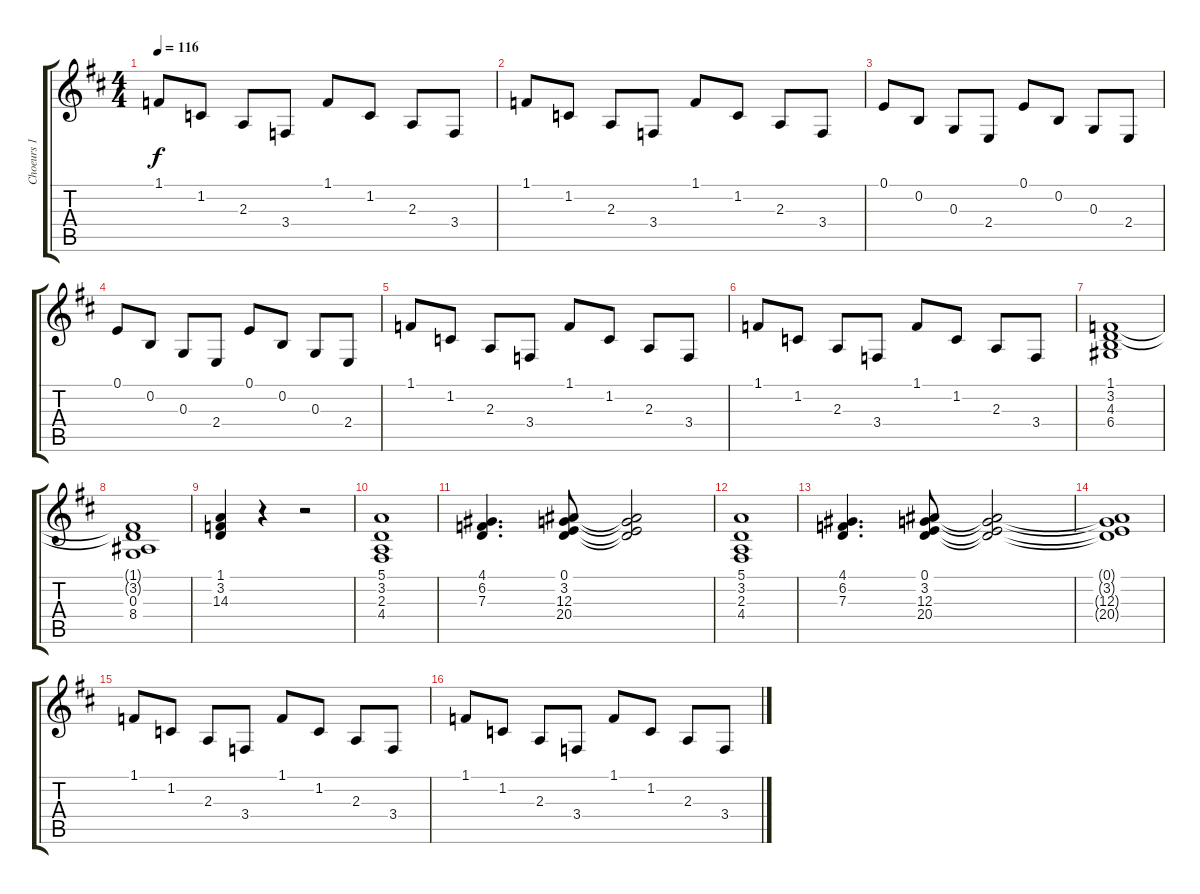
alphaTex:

\track ("Choeurs 1" "Choeurs 1") {instrument pad4choir}
\staff {score tabs}
\tuning (E4 B3 G3 D3 A2 E2) {hide}
\ts (4 4)
\tempo 116
\clef g2
\ks d
1.1.8{dy f} 1.2.8 2.3.8 3.4.8 1.1.8 1.2.8 2.3.8 3.4.8 |
1.1.8 1.2.8 2.3.8 3.4.8 1.1.8 1.2.8 2.3.8 3.4.8 |
0.1.8 0.2.8 0.3.8 2.4.8 0.1.8 0.2.8 0.3.8 2.4.8 |
0.1.8 0.2.8 0.3.8 2.4.8 0.1.8 0.2.8 0.3.8 2.4.8 |
1.1.8 1.2.8 2.3.8 3.4.8 1.1.8 1.2.8 2.3.8 3.4.8 |
1.1.8 1.2.8 2.3.8 3.4.8 1.1.8 1.2.8 2.3.8 3.4.8 |
(1.1 3.2 4.3 6.4).1 |
(1.1{t} 3.2{t} 0.3 8.4).1 |
(1.1 3.2 14.3).4 r.4 r.2 |
(5.1 3.2 2.3 4.4).1 |
(4.1 6.2 7.3).4{d} (0.1 3.2 12.3 20.4).8 (0.1{t} 3.2{t} 12.3{t} 20.4{t}).2 |
(5.1 3.2 2.3 4.4).1 |
(4.1 6.2 7.3).4{d} (0.1 3.2 12.3 20.4).8 (0.1{t} 3.2{t} 12.3{t} 20.4{t}).2 |
(0.1{t} 3.2{t} 12.3{t} 20.4{t}).1 |
1.1.8 1.2.8 2.3.8 3.4.8 1.1.8 1.2.8 2.3.8 3.4.8 |
1.1.8 1.2.8 2.3.8 3.4.8 1.1.8 1.2.8 2.3.8 3.4.8
